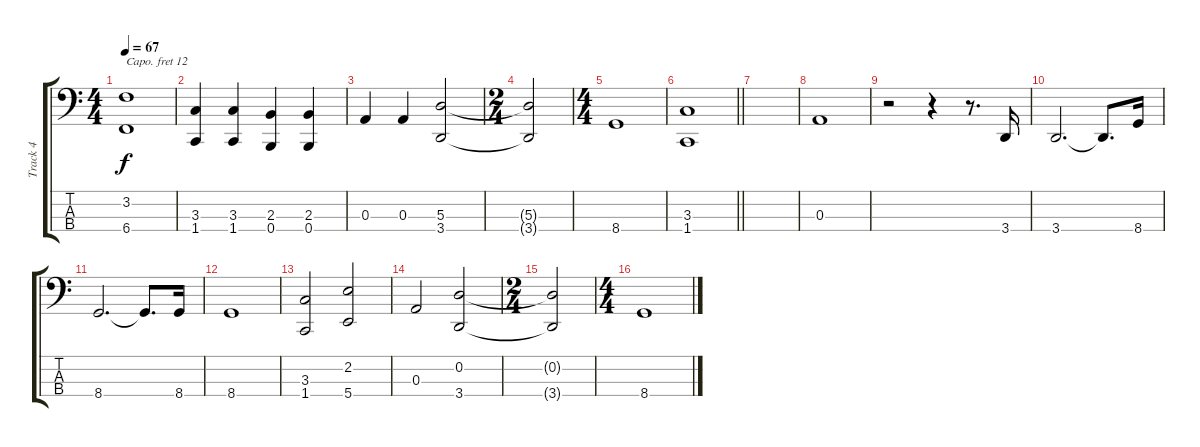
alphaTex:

\track ("Track 4" "Track 4") {instrument acousticgrandpiano}
\staff {score tabs}
\capo 12
\tuning (G2 D2 A1 B0) {hide}
\ts (4 4)
\tempo 67
\clef f4
\ks c
(3.2 6.4).1{dy f} |
(3.3 1.4).4 (3.3 1.4).4 (2.3 0.4).4 (2.3 0.4).4 |
0.3.4 0.3.4 (5.3 3.4).2 |
\ts (2 4)
(5.3{t} 3.4{t}).2 |
\ts (4 4)
8.4.1 |
\barLineRight lightlight
(3.3 1.4).1 |
|
0.3.1 |
r.2 r.4 r.8{d} 3.4.16 |
3.4.2{d} 3.4{t}.8{d} 8.4.16 |
8.4.2{d} 8.4{t}.8{d} 8.4.16 |
8.4.1 |
(3.3 1.4).2 (2.2 5.4).2 |
0.3.2 (0.2 3.4).2 |
\ts (2 4)
(0.2{t} 3.4{t}).2 |
\ts (4 4)
8.4.1
